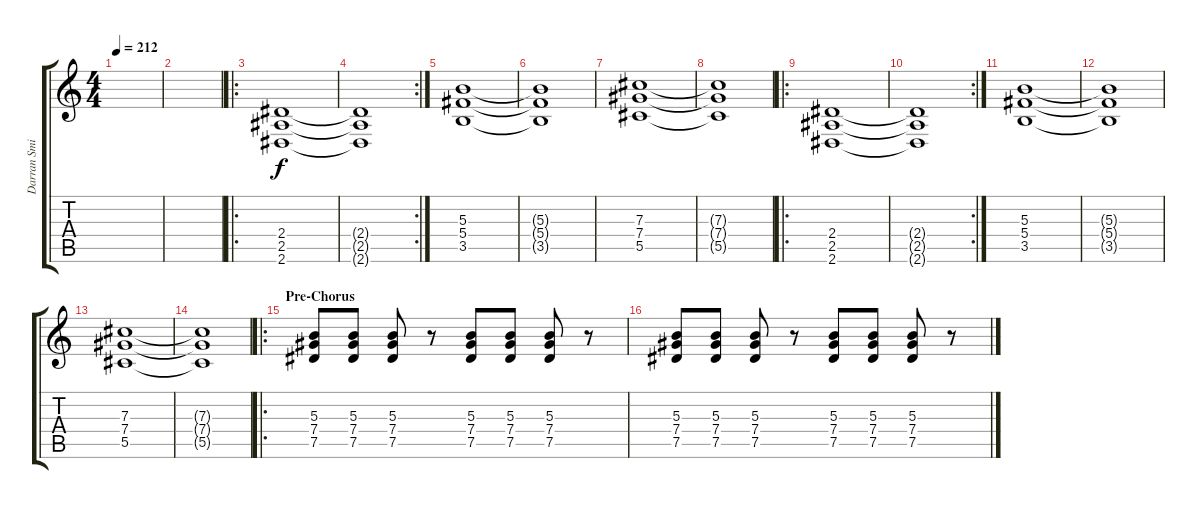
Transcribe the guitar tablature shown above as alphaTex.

\track ("Darran Smith" "Darran Smi") {instrument distortionguitar}
\staff {score tabs}
\tuning (Eb4 Bb3 Gb3 Db3 Ab2 Db2) {hide}
\ts (4 4)
\tempo 212
\clef g2
\ks c
|
|
\ro
(2.4 2.5 2.6).1{volume 13} |
\rc 2
(2.4{t} 2.5{t} 2.6{t}).1 |
(5.3 5.4 3.5).1 |
(5.3{t} 5.4{t} 3.5{t}).1 |
(7.3 7.4 5.5).1 |
(7.3{t} 7.4{t} 5.5{t}).1 |
\ro
(2.4 2.5 2.6).1{volume 13} |
\rc 2
(2.4{t} 2.5{t} 2.6{t}).1 |
(5.3 5.4 3.5).1 |
(5.3{t} 5.4{t} 3.5{t}).1 |
(7.3 7.4 5.5).1 |
(7.3{t} 7.4{t} 5.5{t}).1 |
\ro
\section ("" "Pre-Chorus")
(5.3 7.4 7.5).8 (5.3 7.4 7.5).8 (5.3 7.4 7.5).8 r.8 (5.3 7.4 7.5).8 (5.3 7.4 7.5).8 (5.3 7.4 7.5).8 r.8 |
(5.3 7.4 7.5).8 (5.3 7.4 7.5).8 (5.3 7.4 7.5).8 r.8 (5.3 7.4 7.5).8 (5.3 7.4 7.5).8 (5.3 7.4 7.5).8 r.8
